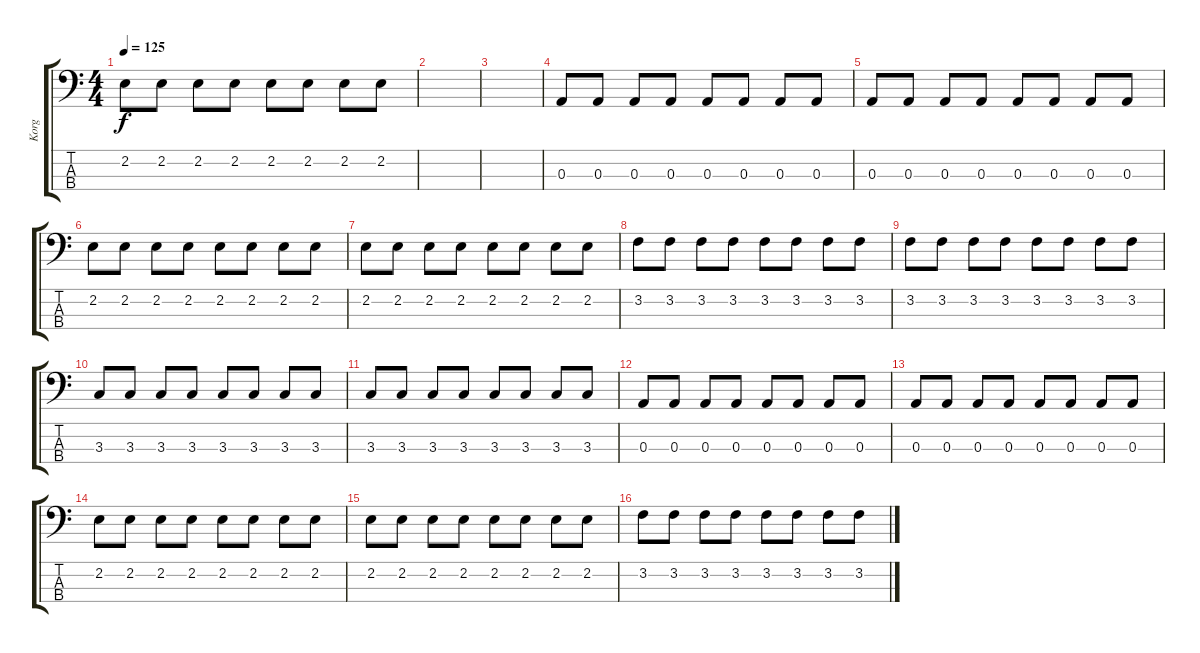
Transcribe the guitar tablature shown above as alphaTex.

\track ("Korg" "Korg") {instrument synthbass1}
\staff {score tabs}
\tuning (G2 D2 A1 E1) {hide}
\ts (4 4)
\tempo 125
\clef f4
\ks c
2.2.8{dy f} 2.2.8 2.2.8 2.2.8 2.2.8 2.2.8 2.2.8 2.2.8 |
|
|
0.3.8 0.3.8 0.3.8 0.3.8 0.3.8 0.3.8 0.3.8 0.3.8 |
0.3.8 0.3.8 0.3.8 0.3.8 0.3.8 0.3.8 0.3.8 0.3.8 |
2.2.8 2.2.8 2.2.8 2.2.8 2.2.8 2.2.8 2.2.8 2.2.8 |
2.2.8 2.2.8 2.2.8 2.2.8 2.2.8 2.2.8 2.2.8 2.2.8 |
3.2.8 3.2.8 3.2.8 3.2.8 3.2.8 3.2.8 3.2.8 3.2.8 |
3.2.8 3.2.8 3.2.8 3.2.8 3.2.8 3.2.8 3.2.8 3.2.8 |
3.3.8 3.3.8 3.3.8 3.3.8 3.3.8 3.3.8 3.3.8 3.3.8 |
3.3.8 3.3.8 3.3.8 3.3.8 3.3.8 3.3.8 3.3.8 3.3.8 |
0.3.8 0.3.8 0.3.8 0.3.8 0.3.8 0.3.8 0.3.8 0.3.8 |
0.3.8 0.3.8 0.3.8 0.3.8 0.3.8 0.3.8 0.3.8 0.3.8 |
2.2.8 2.2.8 2.2.8 2.2.8 2.2.8 2.2.8 2.2.8 2.2.8 |
2.2.8 2.2.8 2.2.8 2.2.8 2.2.8 2.2.8 2.2.8 2.2.8 |
3.2.8 3.2.8 3.2.8 3.2.8 3.2.8 3.2.8 3.2.8 3.2.8
